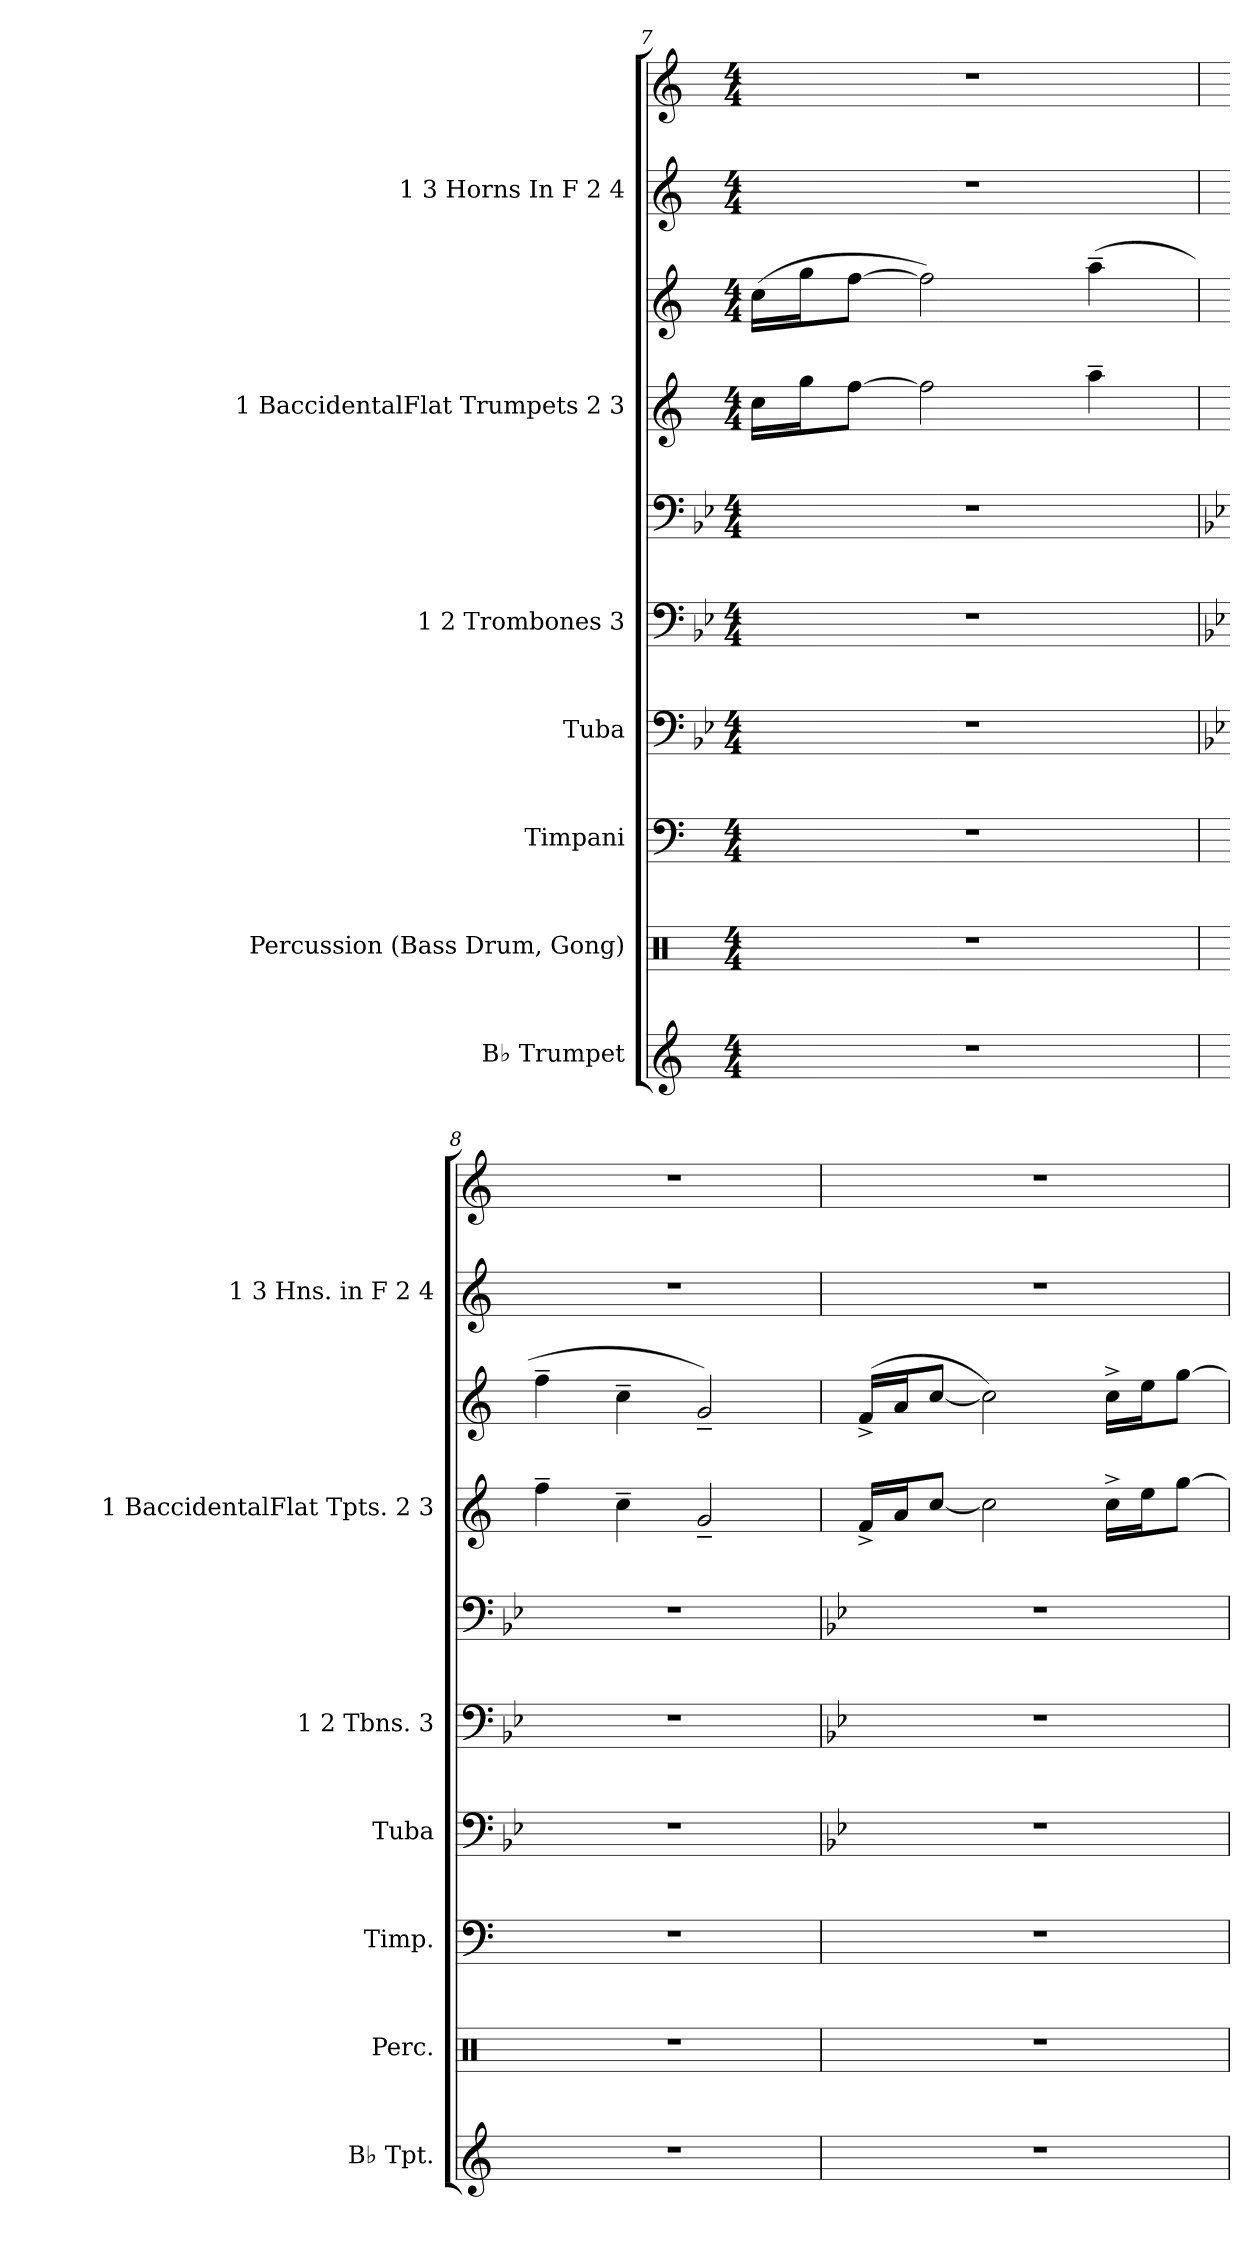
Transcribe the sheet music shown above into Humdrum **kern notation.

**kern	**kern	**kern	**kern	**kern	**kern	**kern	**kern	**kern	**kern
*part7	*part6	*part5	*part4	*part3	*part3	*part2	*part2	*part1	*part1
*staff10	*staff9	*staff8	*staff7	*staff6	*staff5	*staff4	*staff3	*staff2	*staff1
*I"B♭ Trumpet	*I"Percussion (Bass Drum, Gong)	*I"Timpani	*I"Tuba	*I"1                   2 Trombones                          3	*	*I"1  BaccidentalFlat Trumpets                           2                     3	*	*I"1          3 Horns In F                2          4	*
*I'B♭ Tpt.	*I'Perc.	*I'Timp.	*I'Tuba	*I'1        2 Tbns.        3	*	*I'1  BaccidentalFlat Tpts.            2            3	*	*I'1          3 Hns. in F          2          4	*
*clefG2	*clefX	*clefF4	*clefF4	*clefF4	*clefF4	*clefG2	*clefG2	*clefG2	*clefG2
*ITrd1c2	*	*	*	*	*	*ITrd1c2	*ITrd1c2	*ITrd4c7	*ITrd4c7
*k[b-e-]	*k[]	*k[]	*k[b-e-]	*k[b-e-]	*k[b-e-]	*k[b-e-]	*k[b-e-]	*k[b-]	*k[b-]
*M4/4	*M4/4	*M4/4	*M4/4	*M4/4	*M4/4	*M4/4	*M4/4	*M4/4	*M4/4
=7	=7	=7	=7	=7	=7	=7	=7	=7	=7
1r	1r	1r	1r	1r	1r	16b-\LL	(16b-\LL	1r	1r
.	.	.	.	.	.	16ff\J	16ff\J	.	.
.	.	.	.	.	.	[8ee-\J	[8ee-\J	.	.
.	.	.	.	.	.	2ee-\]	2ee-\])	.	.
.	.	.	.	.	.	4gg~\	(4gg~\	.	.
=8	=8	=8	=8	=8	=8	=8	=8	=8	=8
*	*	*	*	*	*	*	*	*k[b-]	*
1r	1r	1r	1r	1r	1r	4ee-~\	4ee-~\	1r	1r
.	.	.	.	.	.	4b-~\	4b-~\	.	.
.	.	.	.	.	.	2f~/	2f~/)	.	.
!!LO:LB:g=z
=9	=9	=9	=9	=9	=9	=9	=9	=9	=9
*	*	*k[]	*k[b-e-]	*k[b-e-]	*k[b-e-]	*	*	*k[b-]	*k[b-]
1r	1r	1r	1r	1r	1r	16e-^/LL	(16e-^/LL	1r	1r
.	.	.	.	.	.	16g/J	16g/J	.	.
.	.	.	.	.	.	[8b-/J	[8b-/J	.	.
.	.	.	.	.	.	2b-\]	2b-\])	.	.
.	.	.	.	.	.	16b-^\LL	16b-^\LL	.	.
.	.	.	.	.	.	16dd\J	16dd\J	.	.
.	.	.	.	.	.	[8ff\J	[8ff\J	.	.
=	=	=	=	=	=	=	=	=	=
*-	*-	*-	*-	*-	*-	*-	*-	*-	*-
